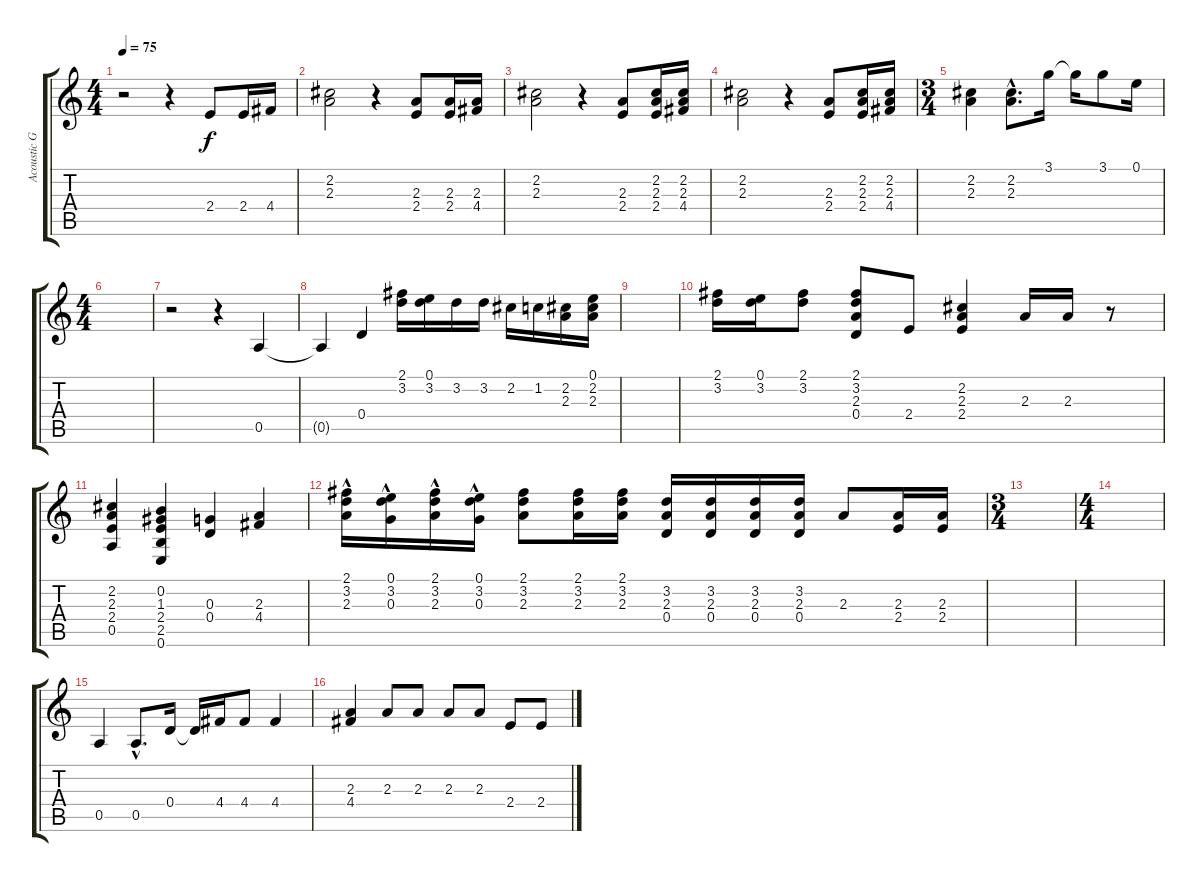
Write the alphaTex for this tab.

\track ("Acoustic Guitar II (Fills)" "Acoustic G") {instrument acousticguitarsteel}
\staff {score tabs}
\tuning (E4 B3 G3 D3 A2 E2) {hide}
\ts (4 4)
\tempo 75
\clef g2
\ks c
r.2{dy f instrument acousticguitarsteel} r.4 2.4.8 2.4.16 4.4.16 |
(2.2 2.3).2 r.4 (2.3 2.4).8 (2.3 2.4).16 (2.3 4.4).16 |
(2.2 2.3).2 r.4 (2.3 2.4).8 (2.2 2.3 2.4).16 (2.2 2.3 4.4).16 |
(2.2 2.3).2 r.4 (2.3 2.4).8 (2.2 2.3 2.4).16 (2.2 2.3 4.4).16 |
\ts (3 4)
(2.2 2.3).4 (2.2{hac} 2.3{hac}).8{d} 3.1.16 3.1{t}.16 3.1.8 0.1.16 |
\ts (4 4)
|
r.2 r.4 0.5.4 |
0.5{t}.4 0.4.4 (2.1 3.2).16 (0.1 3.2).16 3.2.16 3.2.16 2.2.16 1.2.16 (2.2 2.3).16 (0.1 2.2 2.3).16 |
|
(2.1 3.2).16 (0.1 3.2).16 (2.1 3.2).8 (2.1 3.2 2.3 0.4).8 2.4.8 (2.2 2.3 2.4).4 2.3.16 2.3.16 r.8 |
(2.2 2.3 2.4 0.5).4 (0.2 1.3 2.4 2.5 0.6).4 (0.3 0.4).4 (2.3 4.4).4 |
(2.1 3.2 2.3{hac}).16 (0.1{hac} 3.2 0.3{hac}).16 (2.1 3.2 2.3{hac}).16 (0.1{hac} 3.2 0.3{hac}).16 (2.1 3.2 2.3).8 (2.1 3.2 2.3).16 (2.1 3.2 2.3).16 (3.2 2.3 0.4).16 (3.2 2.3 0.4).16 (3.2 2.3 0.4).16 (3.2 2.3 0.4).16 2.3.8 (2.3 2.4).16 (2.3 2.4).16 |
\ts (3 4)
|
\ts (4 4)
|
0.5.4 0.5{hac}.8{d} 0.4.16 0.4{t}.16 4.4.16 4.4.8 4.4.4 |
(2.3 4.4).4 2.3.8 2.3.8 2.3.8 2.3.8 2.4.8 2.4.8
